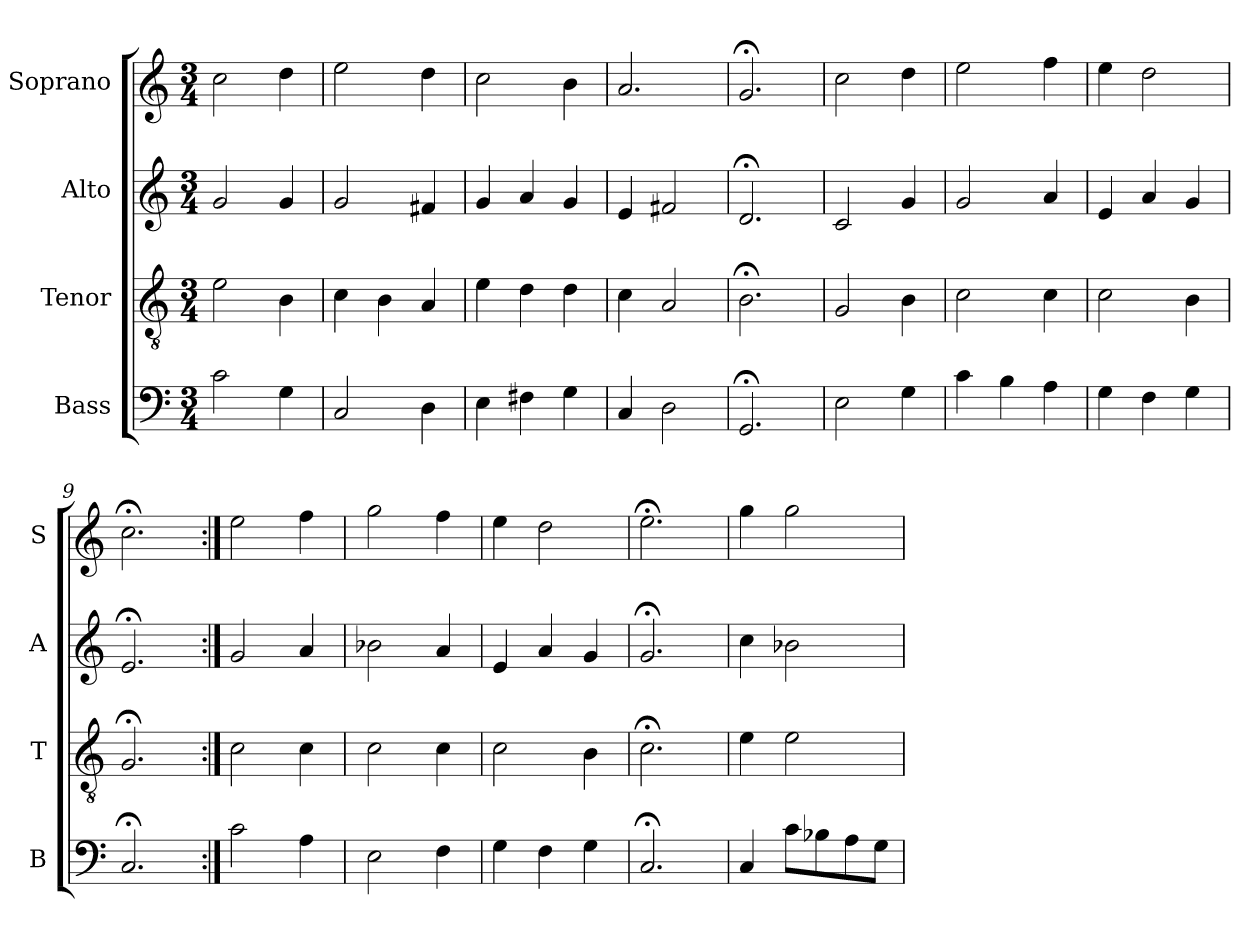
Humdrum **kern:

**kern	**kern	**kern	**kern
*part4	*part3	*part2	*part1
*staff4	*staff3	*staff2	*staff1
*I"Bass	*I"Tenor	*I"Alto	*I"Soprano
*I'B	*I'T	*I'A	*I'S
*clefF4	*clefGv2	*clefG2	*clefG2
*k[]	*k[]	*k[]	*k[]
*C:	*C:	*C:	*C:
*M3/4	*M3/4	*M3/4	*M3/4
*MM100	*MM100	*MM100	*MM100
=1	=1	=1	=1
2ci	2e	2g	2cc
4G	4B	4g	4dd
=2	=2	=2	=2
2C	4c	2g	2ee
.	4B	.	.
4Di	4Ai	4f#X	4dd
=3	=3	=3	=3
4Ei	4ei	4g	2cc
4F#X	4d	4a	.
4G	4d	4g	4b
=4	=4	=4	=4
4C	4c	4e	2.a
2D	2A	2f#X	.
=5	=5	=5	=5
2.GG;<	2.B;<	2.d;<	2.g;<
=6	=6	=6	=6
2Ei	2G	2ci	2cc
4Gi	4B	4gi	4dd
=7	=7	=7	=7
4c	2c	2g	2ee
4B	.	.	.
4A	4c	4a	4ff
=8	=8	=8	=8
4G	2c	4e	4ee
4F	.	4a	2dd
4G	4B	4g	.
=9	=9	=9	=9
2.C;<	2.G;<	2.e;<	2.cc;<
=10:|!	=10:|!	=10:|!	=10:|!
2c	2c	2g	2ee
4A	4c	4a	4ff
=11	=11	=11	=11
2E	2c	2b-X	2gg
4F	4c	4a	4ff
=12	=12	=12	=12
4G	2c	4e	4ee
4F	.	4a	2dd
4G	4B	4g	.
=13	=13	=13	=13
2.C;<	2.c;<	2.g;<	2.ee;<
=14	=14	=14	=14
4C	4e	4cc	4gg
8cL	2e	2b-X	2gg
8B-X	.	.	.
8A	.	.	.
8GJ	.	.	.
=	=	=	=
*-	*-	*-	*-
